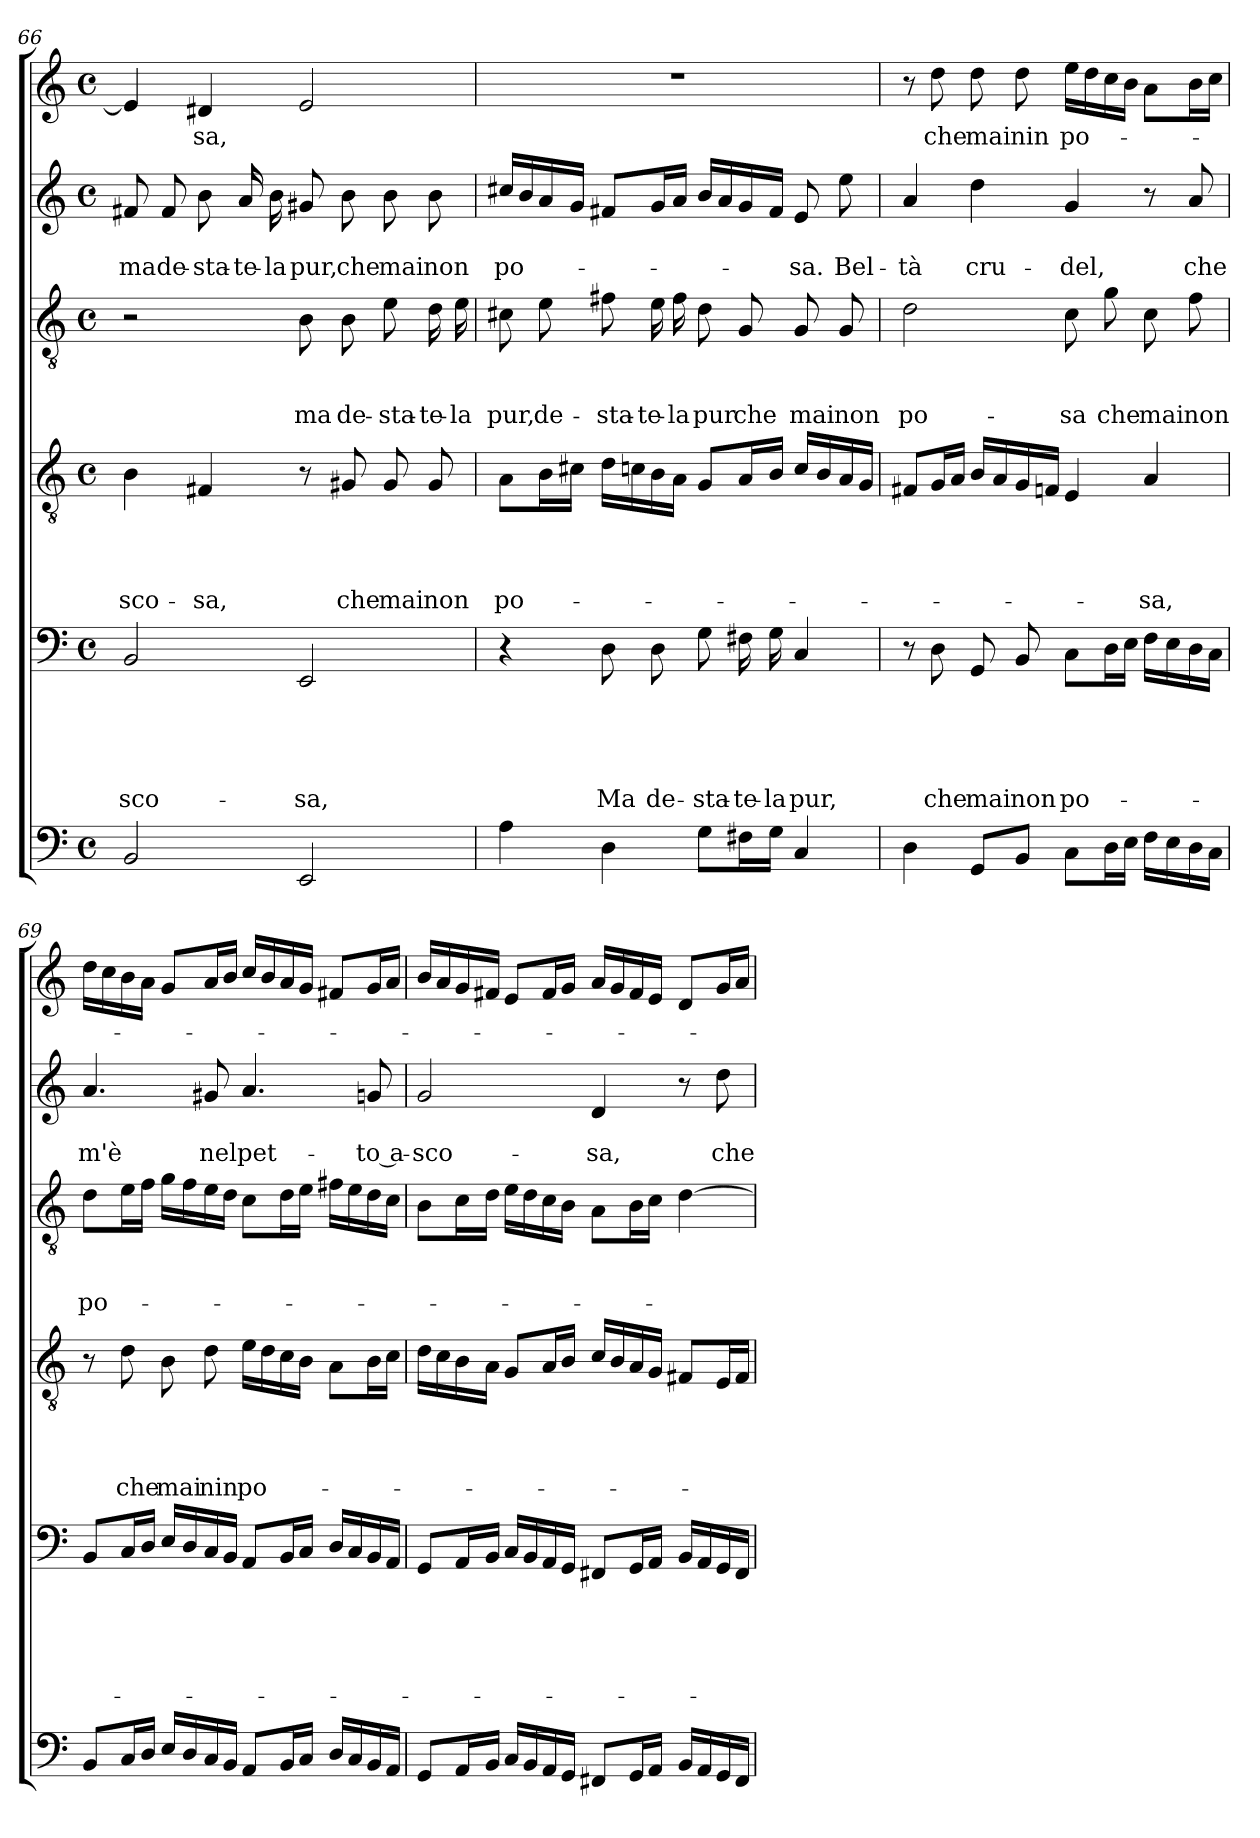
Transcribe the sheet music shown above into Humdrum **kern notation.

**kern	**kern	**text	**text	**text	**text	**text	**kern	**text	**text	**text	**text	**kern	**text	**text	**text	**kern	**text	**text	**kern	**text
*part6	*part5	*part5	*part5	*part5	*part5	*part5	*part4	*part4	*part4	*part4	*part4	*part3	*part3	*part3	*part3	*part2	*part2	*part2	*part1	*part1
*staff6	*staff5	*staff5	*staff5	*staff5	*staff5	*staff5	*staff4	*staff4	*staff4	*staff4	*staff4	*staff3	*staff3	*staff3	*staff3	*staff2	*staff2	*staff2	*staff1	*staff1
*clefF4	*clefF4	*	*	*	*	*	*clefGv2	*	*	*	*	*clefGv2	*	*	*	*clefG2	*	*	*clefG2	*
*k[]	*k[]	*	*	*	*	*	*k[]	*	*	*	*	*k[]	*	*	*	*k[]	*	*	*k[]	*
*C:	*C:	*	*	*	*	*	*C:	*	*	*	*	*C:	*	*	*	*C:	*	*	*C:	*
*M4/4	*M4/4	*	*	*	*	*	*M4/4	*	*	*	*	*M4/4	*	*	*	*M4/4	*	*	*M4/4	*
*met(c)	*met(c)	*	*	*	*	*	*met(c)	*	*	*	*	*met(c)	*	*	*	*met(c)	*	*	*met(c)	*
=66	=66	=66	=66	=66	=66	=66	=66	=66	=66	=66	=66	=66	=66	=66	=66	=66	=66	=66	=66	=66
!	!	!	!	!	!	!LO:LY:b	!	!	!	!	!LO:LY:b	!	!	!	!	!	!	!LO:LY:b	!	!
2BB/	2BB/	.	.	.	.	-sco-	4B\	.	.	.	-sco-	2r	.	.	.	8f#X/	.	ma	4e/]	.
!	!	!	!	!	!	!	!	!	!	!	!	!	!	!	!	!	!	!LO:LY:b	!	!
.	.	.	.	.	.	.	.	.	.	.	.	.	.	.	.	8f#/	.	de-	.	.
!	!	!	!	!	!	!	!	!	!	!	!LO:LY:b	!	!	!	!	!	!	!LO:LY:b	!	!LO:LY:b
.	.	.	.	.	.	.	4F#X/	.	.	.	-sa,	.	.	.	.	8b\	.	-sta-	4d#X/	-sa,
!	!	!	!	!	!	!	!	!	!	!	!	!	!	!	!	!	!	!LO:LY:b	!	!
.	.	.	.	.	.	.	.	.	.	.	.	.	.	.	.	16a/	.	-te-	.	.
!	!	!	!	!	!	!	!	!	!	!	!	!	!	!	!	!	!	!LO:LY:b	!	!
.	.	.	.	.	.	.	.	.	.	.	.	.	.	.	.	16b\	.	-la	.	.
!	!	!	!	!	!	!LO:LY:b	!	!	!	!	!	!	!	!	!LO:LY:b	!	!	!LO:LY:b	!	!
2EE/	2EE/	.	.	.	.	-sa,	8r	.	.	.	.	8B\	.	.	ma	8g#X/	.	pur,	2e/	.
!	!	!	!	!	!	!	!	!	!	!	!LO:LY:b	!	!	!	!LO:LY:b	!	!	!LO:LY:b	!	!
.	.	.	.	.	.	.	8G#X/	.	.	.	che	8B\	.	.	de-	8b\	.	che	.	.
!	!	!	!	!	!	!	!	!	!	!	!LO:LY:b	!	!	!	!LO:LY:b	!	!	!LO:LY:b	!	!
.	.	.	.	.	.	.	8G#/	.	.	.	mai	8e\	.	.	-sta-	8b\	.	mai	.	.
!	!	!	!	!	!	!	!	!	!	!	!LO:LY:b	!	!	!	!LO:LY:b	!	!	!LO:LY:b	!	!
.	.	.	.	.	.	.	8G#/	.	.	.	non	16d\	.	.	-te-	8b\	.	non	.	.
!	!	!	!	!	!	!	!	!	!	!	!	!	!	!	!LO:LY:b	!	!	!	!	!
.	.	.	.	.	.	.	.	.	.	.	.	16e\	.	.	-la	.	.	.	.	.
!!LO:LB:g=z
=67	=67	=67	=67	=67	=67	=67	=67	=67	=67	=67	=67	=67	=67	=67	=67	=67	=67	=67	=67	=67
!	!	!	!	!	!	!	!	!	!	!	!LO:LY:b	!	!	!	!LO:LY:b	!	!	!LO:LY:b	!	!
4A\	4r	.	.	.	.	.	8A\L	.	.	.	po-	8c#X\	.	.	pur,	16cc#X/LL	.	po-	1r	.
.	.	.	.	.	.	.	.	.	.	.	.	.	.	.	.	16b/	.	.	.	.
!	!	!	!	!	!	!	!	!	!	!	!	!	!	!	!LO:LY:b	!	!	!	!	!
.	.	.	.	.	.	.	16B\L	.	.	.	.	8e\	.	.	de-	16a/	.	.	.	.
.	.	.	.	.	.	.	16c#X\JJ	.	.	.	.	.	.	.	.	16g/JJ	.	.	.	.
!	!	!	!	!	!	!LO:LY:b	!	!	!	!	!	!	!	!	!LO:LY:b	!	!	!	!	!
4D\	8D\	.	.	.	.	Ma	16d\LL	.	.	.	.	8f#X\	.	.	-sta-	8f#X/L	.	.	.	.
.	.	.	.	.	.	.	16cn\	.	.	.	.	.	.	.	.	.	.	.	.	.
!	!	!	!	!	!	!LO:LY:b	!	!	!	!	!	!	!	!	!LO:LY:b	!	!	!	!	!
.	8D\	.	.	.	.	de-	16B\	.	.	.	.	16e\	.	.	-te-	16g/L	.	.	.	.
!	!	!	!	!	!	!	!	!	!	!	!	!	!	!	!LO:LY:b	!	!	!	!	!
.	.	.	.	.	.	.	16A\JJ	.	.	.	.	16f#\	.	.	-la	16a/JJ	.	.	.	.
!	!	!	!	!	!	!LO:LY:b	!	!	!	!	!	!	!	!	!LO:LY:b	!	!	!	!	!
8G\L	8G\	.	.	.	.	-sta-	8G/L	.	.	.	.	8d\	.	.	pur	16b/LL	.	.	.	.
.	.	.	.	.	.	.	.	.	.	.	.	.	.	.	.	16a/	.	.	.	.
!	!	!	!	!	!	!LO:LY:b	!	!	!	!	!	!	!	!	!LO:LY:b	!	!	!	!	!
16F#X\L	16F#X\	.	.	.	.	-te-	16A/L	.	.	.	.	8G/	.	.	che	16g/	.	.	.	.
!	!	!	!	!	!	!LO:LY:b	!	!	!	!	!	!	!	!	!	!	!	!	!	!
16G\JJ	16G\	.	.	.	.	-la	16B/JJ	.	.	.	.	.	.	.	.	16f#/JJ	.	.	.	.
!	!	!	!	!	!	!LO:LY:b	!	!	!	!	!	!	!	!	!LO:LY:b	!	!	!LO:LY:b	!	!
4C/	4C/	.	.	.	.	pur,	16c/LL	.	.	.	.	8G/	.	.	mai	8e/	.	-sa.	.	.
.	.	.	.	.	.	.	16B/	.	.	.	.	.	.	.	.	.	.	.	.	.
!	!	!	!	!	!	!	!	!	!	!	!	!	!	!	!LO:LY:b	!	!	!LO:LY:b	!	!
.	.	.	.	.	.	.	16A/	.	.	.	.	8G/	.	.	non	8ee\	.	Bel-	.	.
.	.	.	.	.	.	.	16G/JJ	.	.	.	.	.	.	.	.	.	.	.	.	.
=68	=68	=68	=68	=68	=68	=68	=68	=68	=68	=68	=68	=68	=68	=68	=68	=68	=68	=68	=68	=68
!	!	!	!	!	!	!	!	!	!	!	!	!	!	!	!LO:LY:b	!	!	!LO:LY:b	!	!
4D\	8r	.	.	.	.	.	8F#X/L	.	.	.	.	2d\	.	.	po-	4a/	.	-tà	8r	.
!	!	!	!	!	!	!LO:LY:b	!	!	!	!	!	!	!	!	!	!	!	!	!	!LO:LY:b
.	8D\	.	.	.	.	che	16G/L	.	.	.	.	.	.	.	.	.	.	.	8dd\	che
.	.	.	.	.	.	.	16A/JJ	.	.	.	.	.	.	.	.	.	.	.	.	.
!	!	!	!	!	!	!LO:LY:b	!	!	!	!	!	!	!	!	!	!	!	!LO:LY:b	!	!LO:LY:b
8GG/L	8GG/	.	.	.	.	mai	16B/LL	.	.	.	.	.	.	.	.	4dd\	.	cru-	8dd\	mai
.	.	.	.	.	.	.	16A/	.	.	.	.	.	.	.	.	.	.	.	.	.
!	!	!	!	!	!	!LO:LY:b	!	!	!	!	!	!	!	!	!	!	!	!	!	!LO:LY:b
8BB/J	8BB/	.	.	.	.	non	16G/	.	.	.	.	.	.	.	.	.	.	.	8dd\	nin
.	.	.	.	.	.	.	16Fn/JJ	.	.	.	.	.	.	.	.	.	.	.	.	.
!	!	!	!	!	!	!LO:LY:b	!	!	!	!	!	!	!	!	!LO:LY:b	!	!	!LO:LY:b	!	!LO:LY:b
8C\L	8C\L	.	.	.	.	po-	4E/	.	.	.	.	8c\	.	.	-sa	4g/	.	-del,	16ee\LL	po-
.	.	.	.	.	.	.	.	.	.	.	.	.	.	.	.	.	.	.	16dd\	.
!	!	!	!	!	!	!	!	!	!	!	!	!	!	!	!LO:LY:b	!	!	!	!	!
16D\L	16D\L	.	.	.	.	.	.	.	.	.	.	8g\	.	.	che	.	.	.	16cc\	.
16E\JJ	16E\JJ	.	.	.	.	.	.	.	.	.	.	.	.	.	.	.	.	.	16b\JJ	.
!	!	!	!	!	!	!	!	!	!	!	!LO:LY:b	!	!	!	!LO:LY:b	!	!	!	!	!
16F\LL	16F\LL	.	.	.	.	.	4A/	.	.	.	-sa,	8c\	.	.	mai	8r	.	.	8a\L	.
16E\	16E\	.	.	.	.	.	.	.	.	.	.	.	.	.	.	.	.	.	.	.
!	!	!	!	!	!	!	!	!	!	!	!	!	!	!	!LO:LY:b	!	!	!LO:LY:b	!	!
16D\	16D\	.	.	.	.	.	.	.	.	.	.	8f\	.	.	non	8a/	.	che	16b\L	.
16C\JJ	16C\JJ	.	.	.	.	.	.	.	.	.	.	.	.	.	.	.	.	.	16cc\JJ	.
=69	=69	=69	=69	=69	=69	=69	=69	=69	=69	=69	=69	=69	=69	=69	=69	=69	=69	=69	=69	=69
!	!	!	!	!	!	!	!	!	!	!	!	!	!	!	!LO:LY:b	!	!	!LO:LY:b	!	!
8BB/L	8BB/L	.	.	.	.	.	8r	.	.	.	.	8d\L	.	.	po-	4.a/	.	m'è	16dd\LL	.
.	.	.	.	.	.	.	.	.	.	.	.	.	.	.	.	.	.	.	16cc\	.
!	!	!	!	!	!	!	!	!	!	!	!LO:LY:b	!	!	!	!	!	!	!	!	!
16C/L	16C/L	.	.	.	.	.	8d\	.	.	.	che	16e\L	.	.	.	.	.	.	16b\	.
16D/JJ	16D/JJ	.	.	.	.	.	.	.	.	.	.	16f\JJ	.	.	.	.	.	.	16a\JJ	.
!	!	!	!	!	!	!	!	!	!	!	!LO:LY:b	!	!	!	!	!	!	!	!	!
16E/LL	16E/LL	.	.	.	.	.	8B\	.	.	.	mai	16g\LL	.	.	.	.	.	.	8g/L	.
16D/	16D/	.	.	.	.	.	.	.	.	.	.	16f\	.	.	.	.	.	.	.	.
!	!	!	!	!	!	!	!	!	!	!	!LO:LY:b	!	!	!	!	!	!	!LO:LY:b	!	!
16C/	16C/	.	.	.	.	.	8d\	.	.	.	nin	16e\	.	.	.	8g#X/	.	nel	16a/L	.
16BB/JJ	16BB/JJ	.	.	.	.	.	.	.	.	.	.	16d\JJ	.	.	.	.	.	.	16b/JJ	.
!	!	!	!	!	!	!	!	!	!	!	!LO:LY:b	!	!	!	!	!	!	!LO:LY:b	!	!
8AA/L	8AA/L	.	.	.	.	.	16e\LL	.	.	.	po-	8c\L	.	.	.	4.a/	.	pet-	16cc/LL	.
.	.	.	.	.	.	.	16d\	.	.	.	.	.	.	.	.	.	.	.	16b/	.
16BB/L	16BB/L	.	.	.	.	.	16c\	.	.	.	.	16d\L	.	.	.	.	.	.	16a/	.
16C/JJ	16C/JJ	.	.	.	.	.	16B\JJ	.	.	.	.	16e\JJ	.	.	.	.	.	.	16g/JJ	.
16D/LL	16D/LL	.	.	.	.	.	8A\L	.	.	.	.	16f#X\LL	.	.	.	.	.	.	8f#X/L	.
16C/	16C/	.	.	.	.	.	.	.	.	.	.	16e\	.	.	.	.	.	.	.	.
!	!	!	!	!	!	!	!	!	!	!	!	!	!	!	!	!	!	!LO:LY:b	!	!
16BB/	16BB/	.	.	.	.	.	16B\L	.	.	.	.	16d\	.	.	.	8gn/	.	-to a-	16g/L	.
16AA/JJ	16AA/JJ	.	.	.	.	.	16c\JJ	.	.	.	.	16c\JJ	.	.	.	.	.	.	16a/JJ	.
!!LO:LB:g=z
=70	=70	=70	=70	=70	=70	=70	=70	=70	=70	=70	=70	=70	=70	=70	=70	=70	=70	=70	=70	=70
!	!	!	!	!	!	!	!	!	!	!	!	!	!	!	!	!	!	!LO:LY:b	!	!
8GG/L	8GG/L	.	.	.	.	.	16d\LL	.	.	.	.	8B\L	.	.	.	2g/	.	-sco-	16b/LL	.
.	.	.	.	.	.	.	16c\	.	.	.	.	.	.	.	.	.	.	.	16a/	.
16AA/L	16AA/L	.	.	.	.	.	16B\	.	.	.	.	16c\L	.	.	.	.	.	.	16g/	.
16BB/JJ	16BB/JJ	.	.	.	.	.	16A\JJ	.	.	.	.	16d\JJ	.	.	.	.	.	.	16f#X/JJ	.
16C/LL	16C/LL	.	.	.	.	.	8G/L	.	.	.	.	16e\LL	.	.	.	.	.	.	8e/L	.
16BB/	16BB/	.	.	.	.	.	.	.	.	.	.	16d\	.	.	.	.	.	.	.	.
16AA/	16AA/	.	.	.	.	.	16A/L	.	.	.	.	16c\	.	.	.	.	.	.	16f#/L	.
16GG/JJ	16GG/JJ	.	.	.	.	.	16B/JJ	.	.	.	.	16B\JJ	.	.	.	.	.	.	16g/JJ	.
!	!	!	!	!	!	!	!	!	!	!	!	!	!	!	!	!	!	!LO:LY:b	!	!
8FF#X/L	8FF#X/L	.	.	.	.	.	16c/LL	.	.	.	.	8A\L	.	.	.	4d/	.	-sa,	16a/LL	.
.	.	.	.	.	.	.	16B/	.	.	.	.	.	.	.	.	.	.	.	16g/	.
16GG/L	16GG/L	.	.	.	.	.	16A/	.	.	.	.	16B\L	.	.	.	.	.	.	16f#/	.
16AA/JJ	16AA/JJ	.	.	.	.	.	16G/JJ	.	.	.	.	16c\JJ	.	.	.	.	.	.	16e/JJ	.
16BB/LL	16BB/LL	.	.	.	.	.	8F#X/L	.	.	.	.	[4d\	.	.	.	8r	.	.	8d/L	.
16AA/	16AA/	.	.	.	.	.	.	.	.	.	.	.	.	.	.	.	.	.	.	.
!	!	!	!	!	!	!	!	!	!	!	!	!	!	!	!	!	!	!LO:LY:b	!	!
16GG/	16GG/	.	.	.	.	.	16E/L	.	.	.	.	.	.	.	.	8dd\	.	che	16g/L	.
16FF#/JJ	16FF#/JJ	.	.	.	.	.	16F#/JJ	.	.	.	.	.	.	.	.	.	.	.	16a/JJ	.
=	=	=	=	=	=	=	=	=	=	=	=	=	=	=	=	=	=	=	=	=
*-	*-	*-	*-	*-	*-	*-	*-	*-	*-	*-	*-	*-	*-	*-	*-	*-	*-	*-	*-	*-
